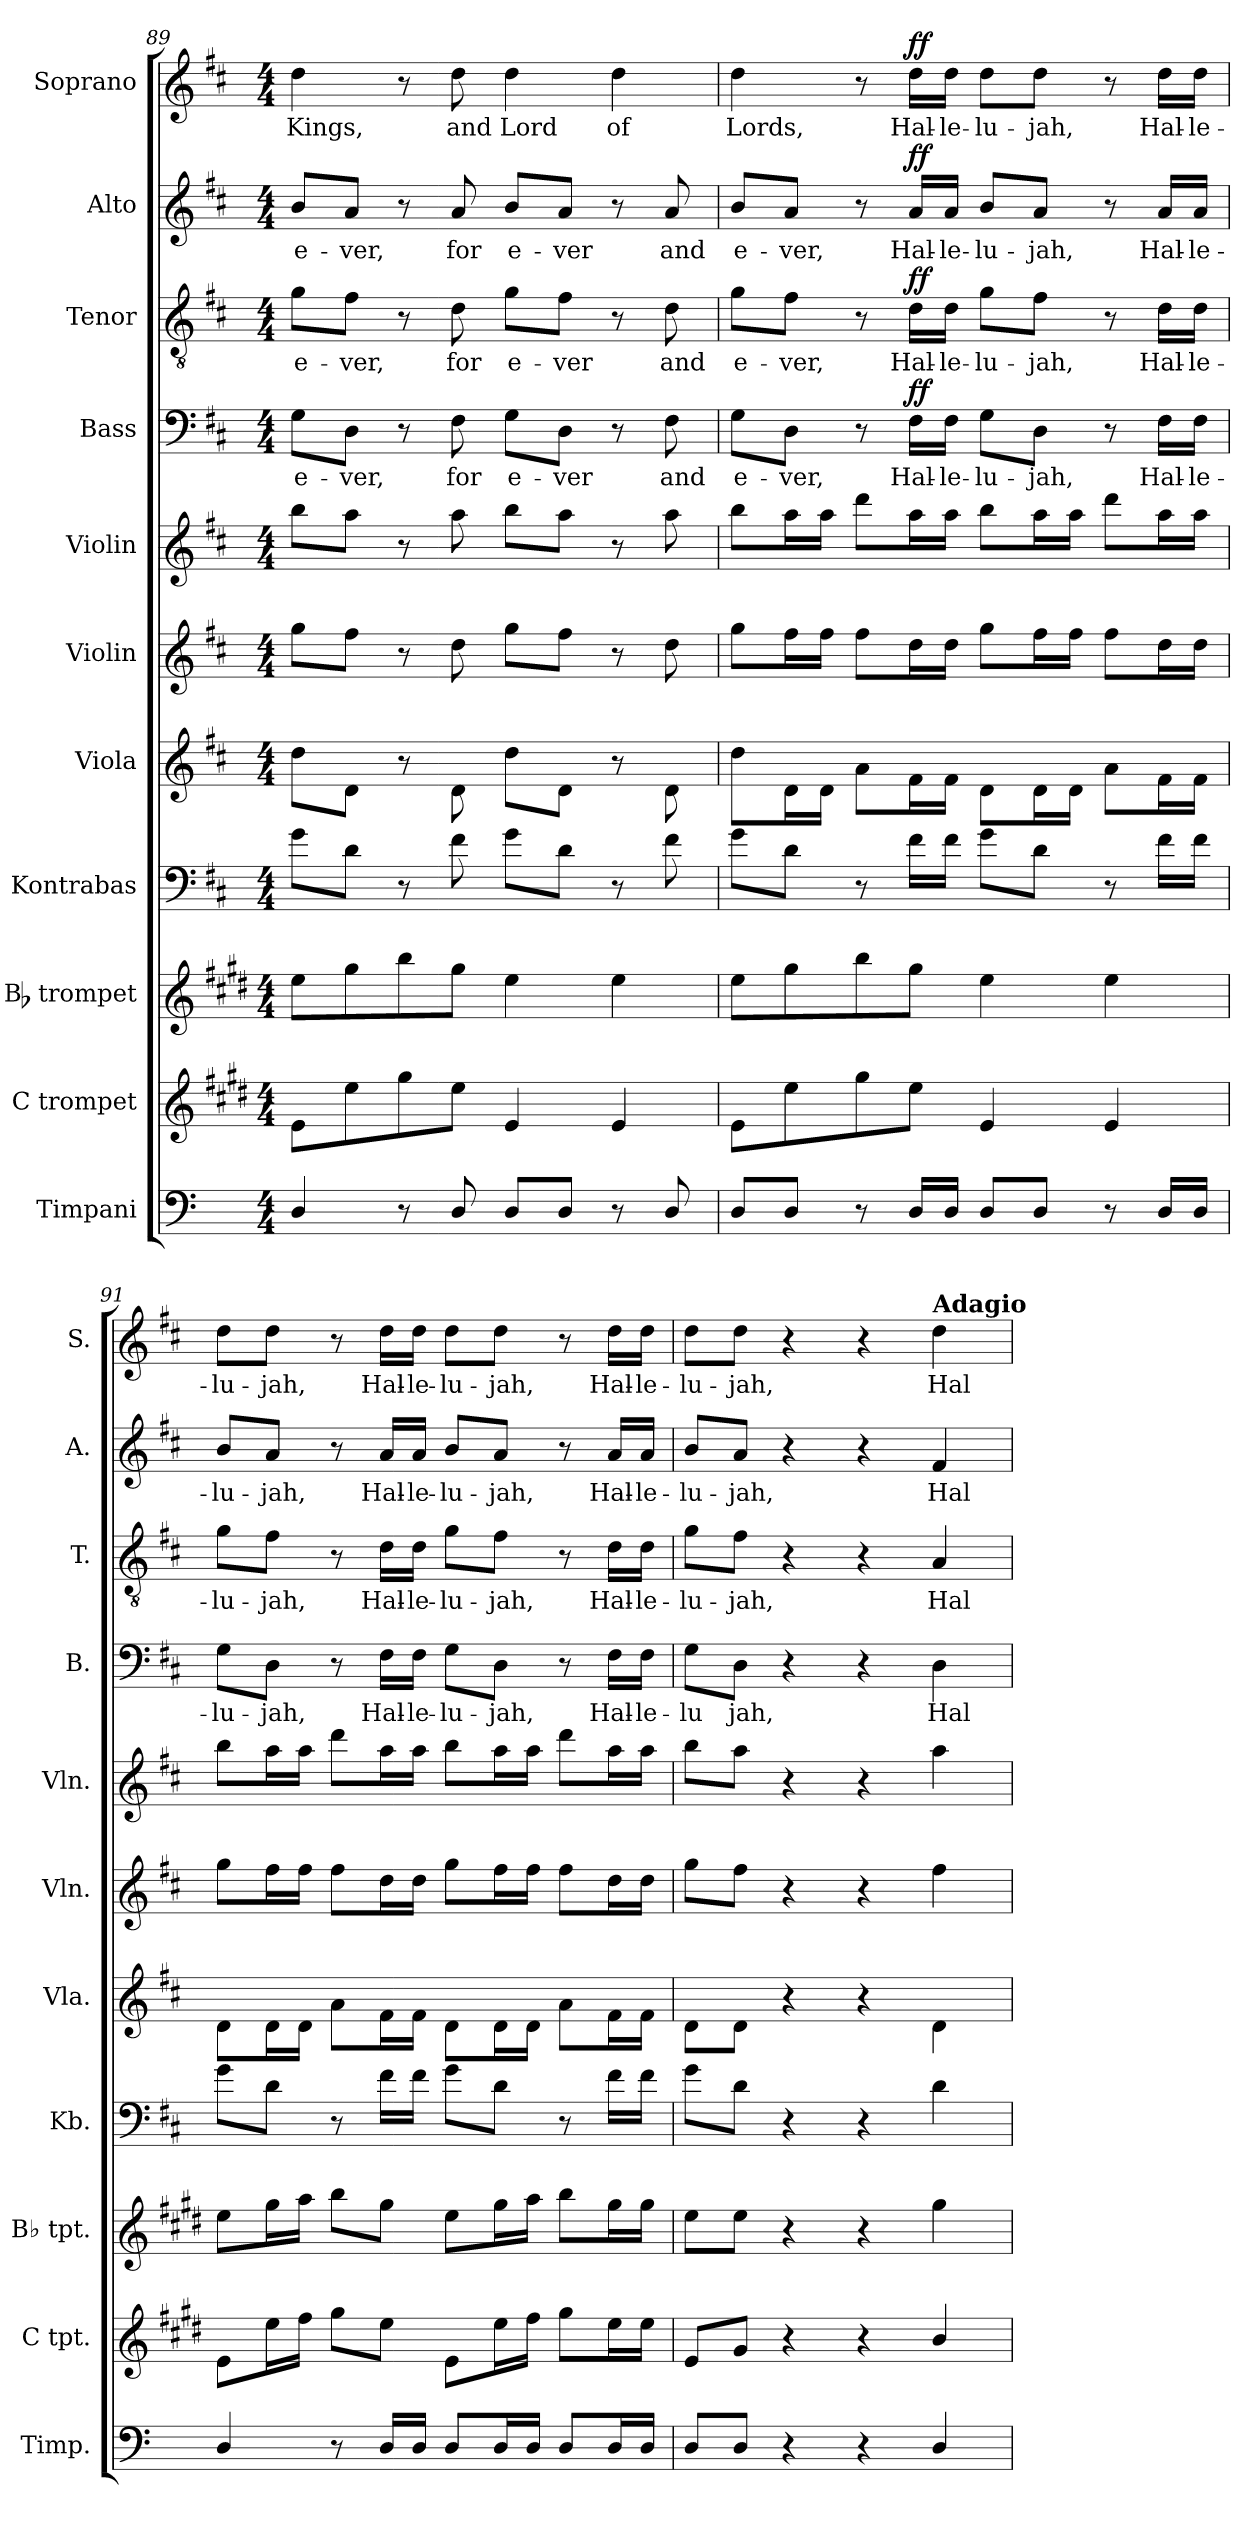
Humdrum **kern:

**kern	**kern	**kern	**kern	**kern	**kern	**kern	**kern	**text	**dynam	**kern	**text	**dynam	**kern	**text	**dynam	**kern	**text	**dynam
*part11	*part10	*part9	*part8	*part7	*part6	*part5	*part4	*part4	*part4	*part3	*part3	*part3	*part2	*part2	*part2	*part1	*part1	*part1
*staff11	*staff10	*staff9	*staff8	*staff7	*staff6	*staff5	*staff4	*staff4	*staff4	*staff3	*staff3	*staff3	*staff2	*staff2	*staff2	*staff1	*staff1	*staff1
*I"Timpani	*I"C trompet	*I"Bb trompet	*I"Kontrabas	*I"Viola	*I"Violin	*I"Violin	*I"Bass	*	*	*I"Tenor	*	*	*I"Alto	*	*	*I"Soprano	*	*
*I'Timp.	*I'C tpt.	*I'Bb tpt.	*I'Kb.	*I'Vla.	*I'Vln.	*I'Vln.	*I'B.	*	*	*I'T.	*	*	*I'A.	*	*	*I'S.	*	*
*clefF4	*clefG2	*clefG2	*clefF4	*clefG2	*clefG2	*clefG2	*clefF4	*	*	*clefGv2	*	*	*clefG2	*	*	*clefG2	*	*
*	*ITrd1c2	*ITrd1c2	*ITrd7c12	*	*	*	*	*	*	*	*	*	*	*	*	*	*	*
*k[]	*k[f#c#]	*k[f#c#]	*k[f#c#]	*k[f#c#]	*k[f#c#]	*k[f#c#]	*k[f#c#]	*	*	*k[f#c#]	*	*	*k[f#c#]	*	*	*k[f#c#]	*	*
*	*D:	*	*D:	*D:	*D:	*D:	*D:	*	*	*D:	*	*	*D:	*	*	*D:	*	*
*M4/4	*M4/4	*M4/4	*M4/4	*M4/4	*M4/4	*M4/4	*M4/4	*	*	*M4/4	*	*	*M4/4	*	*	*M4/4	*	*
=89	=89	=89	=89	=89	=89	=89	=89	=89	=89	=89	=89	=89	=89	=89	=89	=89	=89	=89
!	!	!	!	!	!	!	!	!LO:LY:b	!	!	!LO:LY:b	!	!	!LO:LY:b	!	!	!LO:LY:b	!
4D/	8d\L	8dd\L	8G\L	8dd\L	8gg\L	8bb\L	8G\L	e-	.	8g\L	e-	.	8b/L	e-	.	4dd\	Kings,	.
!	!	!	!	!	!	!	!	!LO:LY:b	!	!	!LO:LY:b	!	!	!LO:LY:b	!	!	!	!
.	8dd\	8ff#\	8D\J	8d\J	8ff#\J	8aa\J	8D\J	-ver,	.	8f#\J	-ver,	.	8a/J	-ver,	.	.	.	.
8r	8ff#\	8aa\	8r	8r	8r	8r	8r	.	.	8r	.	.	8r	.	.	8r	.	.
!	!	!	!	!	!	!	!	!LO:LY:b	!	!	!LO:LY:b	!	!	!LO:LY:b	!	!	!LO:LY:b	!
8D/	8dd\J	8ff#\J	8F#\	8d\	8dd\	8aa\	8F#\	for	.	8d\	for	.	8a/	for	.	8dd\	and	.
!	!	!	!	!	!	!	!	!LO:LY:b	!	!	!LO:LY:b	!	!	!LO:LY:b	!	!	!LO:LY:b	!
8D/L	4d/	4dd\	8G\L	8dd\L	8gg\L	8bb\L	8G\L	e-	.	8g\L	e-	.	8b/L	e-	.	4dd\	Lord	.
!	!	!	!	!	!	!	!	!LO:LY:b	!	!	!LO:LY:b	!	!	!LO:LY:b	!	!	!	!
8D/J	.	.	8D\J	8d\J	8ff#\J	8aa\J	8D\J	-ver	.	8f#\J	-ver	.	8a/J	-ver	.	.	.	.
!	!	!	!	!	!	!	!	!	!	!	!	!	!	!	!	!	!LO:LY:b	!
8r	4d/	4dd\	8r	8r	8r	8r	8r	.	.	8r	.	.	8r	.	.	4dd\	of	.
!	!	!	!	!	!	!	!	!LO:LY:b	!	!	!LO:LY:b	!	!	!LO:LY:b	!	!	!	!
8D/	.	.	8F#\	8d\	8dd\	8aa\	8F#\	and	.	8d\	and	.	8a/	and	.	.	.	.
!!LO:PB:g=z
=90	=90	=90	=90	=90	=90	=90	=90	=90	=90	=90	=90	=90	=90	=90	=90	=90	=90	=90
!	!	!	!	!	!	!	!	!LO:LY:b	!	!	!LO:LY:b	!	!	!LO:LY:b	!	!	!LO:LY:b	!
8D/L	8d\L	8dd\L	8G\L	8dd\L	8gg\L	8bb\L	8G\L	e-	.	8g\L	e-	.	8b/L	e-	.	4dd\	Lords,	.
!	!	!	!	!	!	!	!	!LO:LY:b	!	!	!LO:LY:b	!	!	!LO:LY:b	!	!	!	!
8D/J	8dd\	8ff#\	8D\J	16d\L	16ff#\L	16aa\L	8D\J	-ver,	.	8f#\J	-ver,	.	8a/J	-ver,	.	.	.	.
.	.	.	.	16d\JJ	16ff#\JJ	16aa\JJ	.	.	.	.	.	.	.	.	.	.	.	.
8r	8ff#\	8aa\	8r	8a\L	8ff#\L	8ddd\L	8r	.	.	8r	.	.	8r	.	.	8r	.	.
!	!	!	!	!	!	!	!	!LO:LY:b	!LO:DY:a	!	!LO:LY:b	!LO:DY:b	!	!LO:LY:b	!LO:DY:a	!	!LO:LY:b	!LO:DY:a
16D/LL	8dd\J	8ff#\J	16F#\LL	16f#\L	16dd\L	16aa\L	16F#\LL	Hal-	ff	16d\LL	Hal-	ff	16a/LL	Hal-	ff	16dd\LL	Hal-	ff
!	!	!	!	!	!	!	!	!LO:LY:b	!	!	!LO:LY:b	!	!	!LO:LY:b	!	!	!LO:LY:b	!
16D/JJ	.	.	16F#\JJ	16f#\JJ	16dd\JJ	16aa\JJ	16F#\JJ	-le-	.	16d\JJ	-le-	.	16a/JJ	-le-	.	16dd\JJ	-le-	.
!	!	!	!	!	!	!	!	!LO:LY:b	!	!	!LO:LY:b	!	!	!LO:LY:b	!	!	!LO:LY:b	!
8D/L	4d/	4dd\	8G\L	8d\L	8gg\L	8bb\L	8G\L	-lu-	.	8g\L	-lu-	.	8b/L	-lu-	.	8dd\L	-lu-	.
!	!	!	!	!	!	!	!	!LO:LY:b	!	!	!LO:LY:b	!	!	!LO:LY:b	!	!	!LO:LY:b	!
8D/J	.	.	8D\J	16d\L	16ff#\L	16aa\L	8D\J	-jah,	.	8f#\J	-jah,	.	8a/J	-jah,	.	8dd\J	-jah,	.
.	.	.	.	16d\JJ	16ff#\JJ	16aa\JJ	.	.	.	.	.	.	.	.	.	.	.	.
8r	4d/	4dd\	8r	8a\L	8ff#\L	8ddd\L	8r	.	.	8r	.	.	8r	.	.	8r	.	.
!	!	!	!	!	!	!	!	!LO:LY:b	!	!	!LO:LY:b	!	!	!LO:LY:b	!	!	!LO:LY:b	!
16D/LL	.	.	16F#\LL	16f#\L	16dd\L	16aa\L	16F#\LL	Hal-	.	16d\LL	Hal-	.	16a/LL	Hal-	.	16dd\LL	Hal-	.
!	!	!	!	!	!	!	!	!LO:LY:b	!	!	!LO:LY:b	!	!	!LO:LY:b	!	!	!LO:LY:b	!
16D/JJ	.	.	16F#\JJ	16f#\JJ	16dd\JJ	16aa\JJ	16F#\JJ	-le-	.	16d\JJ	-le-	.	16a/JJ	-le-	.	16dd\JJ	-le-	.
=91	=91	=91	=91	=91	=91	=91	=91	=91	=91	=91	=91	=91	=91	=91	=91	=91	=91	=91
!	!	!	!	!	!	!	!	!LO:LY:b	!	!	!LO:LY:b	!	!	!LO:LY:b	!	!	!LO:LY:b	!
4D/	8d\L	8dd\L	8G\L	8d\L	8gg\L	8bb\L	8G\L	-lu-	.	8g\L	-lu-	.	8b/L	-lu-	.	8dd\L	-lu-	.
!	!	!	!	!	!	!	!	!LO:LY:b	!	!	!LO:LY:b	!	!	!LO:LY:b	!	!	!LO:LY:b	!
.	16dd\L	16ff#\L	8D\J	16d\L	16ff#\L	16aa\L	8D\J	-jah,	.	8f#\J	-jah,	.	8a/J	-jah,	.	8dd\J	-jah,	.
.	16ee\JJ	16gg\JJ	.	16d\JJ	16ff#\JJ	16aa\JJ	.	.	.	.	.	.	.	.	.	.	.	.
8r	8ff#\L	8aa\L	8r	8a\L	8ff#\L	8ddd\L	8r	.	.	8r	.	.	8r	.	.	8r	.	.
!	!	!	!	!	!	!	!	!LO:LY:b	!	!	!LO:LY:b	!	!	!LO:LY:b	!	!	!LO:LY:b	!
16D/LL	8dd\J	8ff#\J	16F#\LL	16f#\L	16dd\L	16aa\L	16F#\LL	Hal-	.	16d\LL	Hal-	.	16a/LL	Hal-	.	16dd\LL	Hal-	.
!	!	!	!	!	!	!	!	!LO:LY:b	!	!	!LO:LY:b	!	!	!LO:LY:b	!	!	!LO:LY:b	!
16D/JJ	.	.	16F#\JJ	16f#\JJ	16dd\JJ	16aa\JJ	16F#\JJ	-le-	.	16d\JJ	-le-	.	16a/JJ	-le-	.	16dd\JJ	-le-	.
!	!	!	!	!	!	!	!	!LO:LY:b	!	!	!LO:LY:b	!	!	!LO:LY:b	!	!	!LO:LY:b	!
8D/L	8d\L	8dd\L	8G\L	8d\L	8gg\L	8bb\L	8G\L	-lu-	.	8g\L	-lu-	.	8b/L	-lu-	.	8dd\L	-lu-	.
!	!	!	!	!	!	!	!	!LO:LY:b	!	!	!LO:LY:b	!	!	!LO:LY:b	!	!	!LO:LY:b	!
16D/L	16dd\L	16ff#\L	8D\J	16d\L	16ff#\L	16aa\L	8D\J	-jah,	.	8f#\J	-jah,	.	8a/J	-jah,	.	8dd\J	-jah,	.
16D/JJ	16ee\JJ	16gg\JJ	.	16d\JJ	16ff#\JJ	16aa\JJ	.	.	.	.	.	.	.	.	.	.	.	.
8D/L	8ff#\L	8aa\L	8r	8a\L	8ff#\L	8ddd\L	8r	.	.	8r	.	.	8r	.	.	8r	.	.
!	!	!	!	!	!	!	!	!LO:LY:b	!	!	!LO:LY:b	!	!	!LO:LY:b	!	!	!LO:LY:b	!
16D/L	16dd\L	16ff#\L	16F#\LL	16f#\L	16dd\L	16aa\L	16F#\LL	Hal-	.	16d\LL	Hal-	.	16a/LL	Hal-	.	16dd\LL	Hal-	.
!	!	!	!	!	!	!	!	!LO:LY:b	!	!	!LO:LY:b	!	!	!LO:LY:b	!	!	!LO:LY:b	!
16D/JJ	16dd\JJ	16ff#\JJ	16F#\JJ	16f#\JJ	16dd\JJ	16aa\JJ	16F#\JJ	-le-	.	16d\JJ	-le-	.	16a/JJ	-le-	.	16dd\JJ	-le-	.
=92	=92	=92	=92	=92	=92	=92	=92	=92	=92	=92	=92	=92	=92	=92	=92	=92	=92	=92
!	!	!	!	!	!	!	!	!LO:LY:b	!	!	!LO:LY:b	!	!	!LO:LY:b	!	!	!LO:LY:b	!
8D/L	8d/L	8dd\L	8G\L	8d\L	8gg\L	8bb\L	8G\L	-lu	.	8g\L	-lu-	.	8b/L	-lu-	.	8dd\L	-lu-	.
!	!	!	!	!	!	!	!	!LO:LY:b	!	!	!LO:LY:b	!	!	!LO:LY:b	!	!	!LO:LY:b	!
8D/J	8f#/J	8dd\J	8D\J	8d\J	8ff#\J	8aa\J	8D\J	jah,	.	8f#\J	-jah,	.	8a/J	-jah,	.	8dd\J	-jah,	.
4r	4r	4r	4r	4r	4r	4r	4r	.	.	4r	.	.	4r	.	.	4r	.	.
4r	4r	4r	4r	4r	4r	4r	4r	.	.	4r	.	.	4r	.	.	4r	.	.
!	!	!	!	!	!	!	!	!	!	!	!	!	!	!	!	!LO:TX:a:B:t=Adagio	!	!
!	!	!	!	!	!	!	!	!LO:LY:b	!	!	!LO:LY:b	!	!	!LO:LY:b	!	!	!LO:LY:b	!
4D/	4a/	4ff#\	4D\	4d\	4ff#\	4aa\	4D\	Hal-	.	4A/	Hal-	.	4f#/	Hal-	.	4dd\	Hal-	.
=	=	=	=	=	=	=	=	=	=	=	=	=	=	=	=	=	=	=
*-	*-	*-	*-	*-	*-	*-	*-	*-	*-	*-	*-	*-	*-	*-	*-	*-	*-	*-
